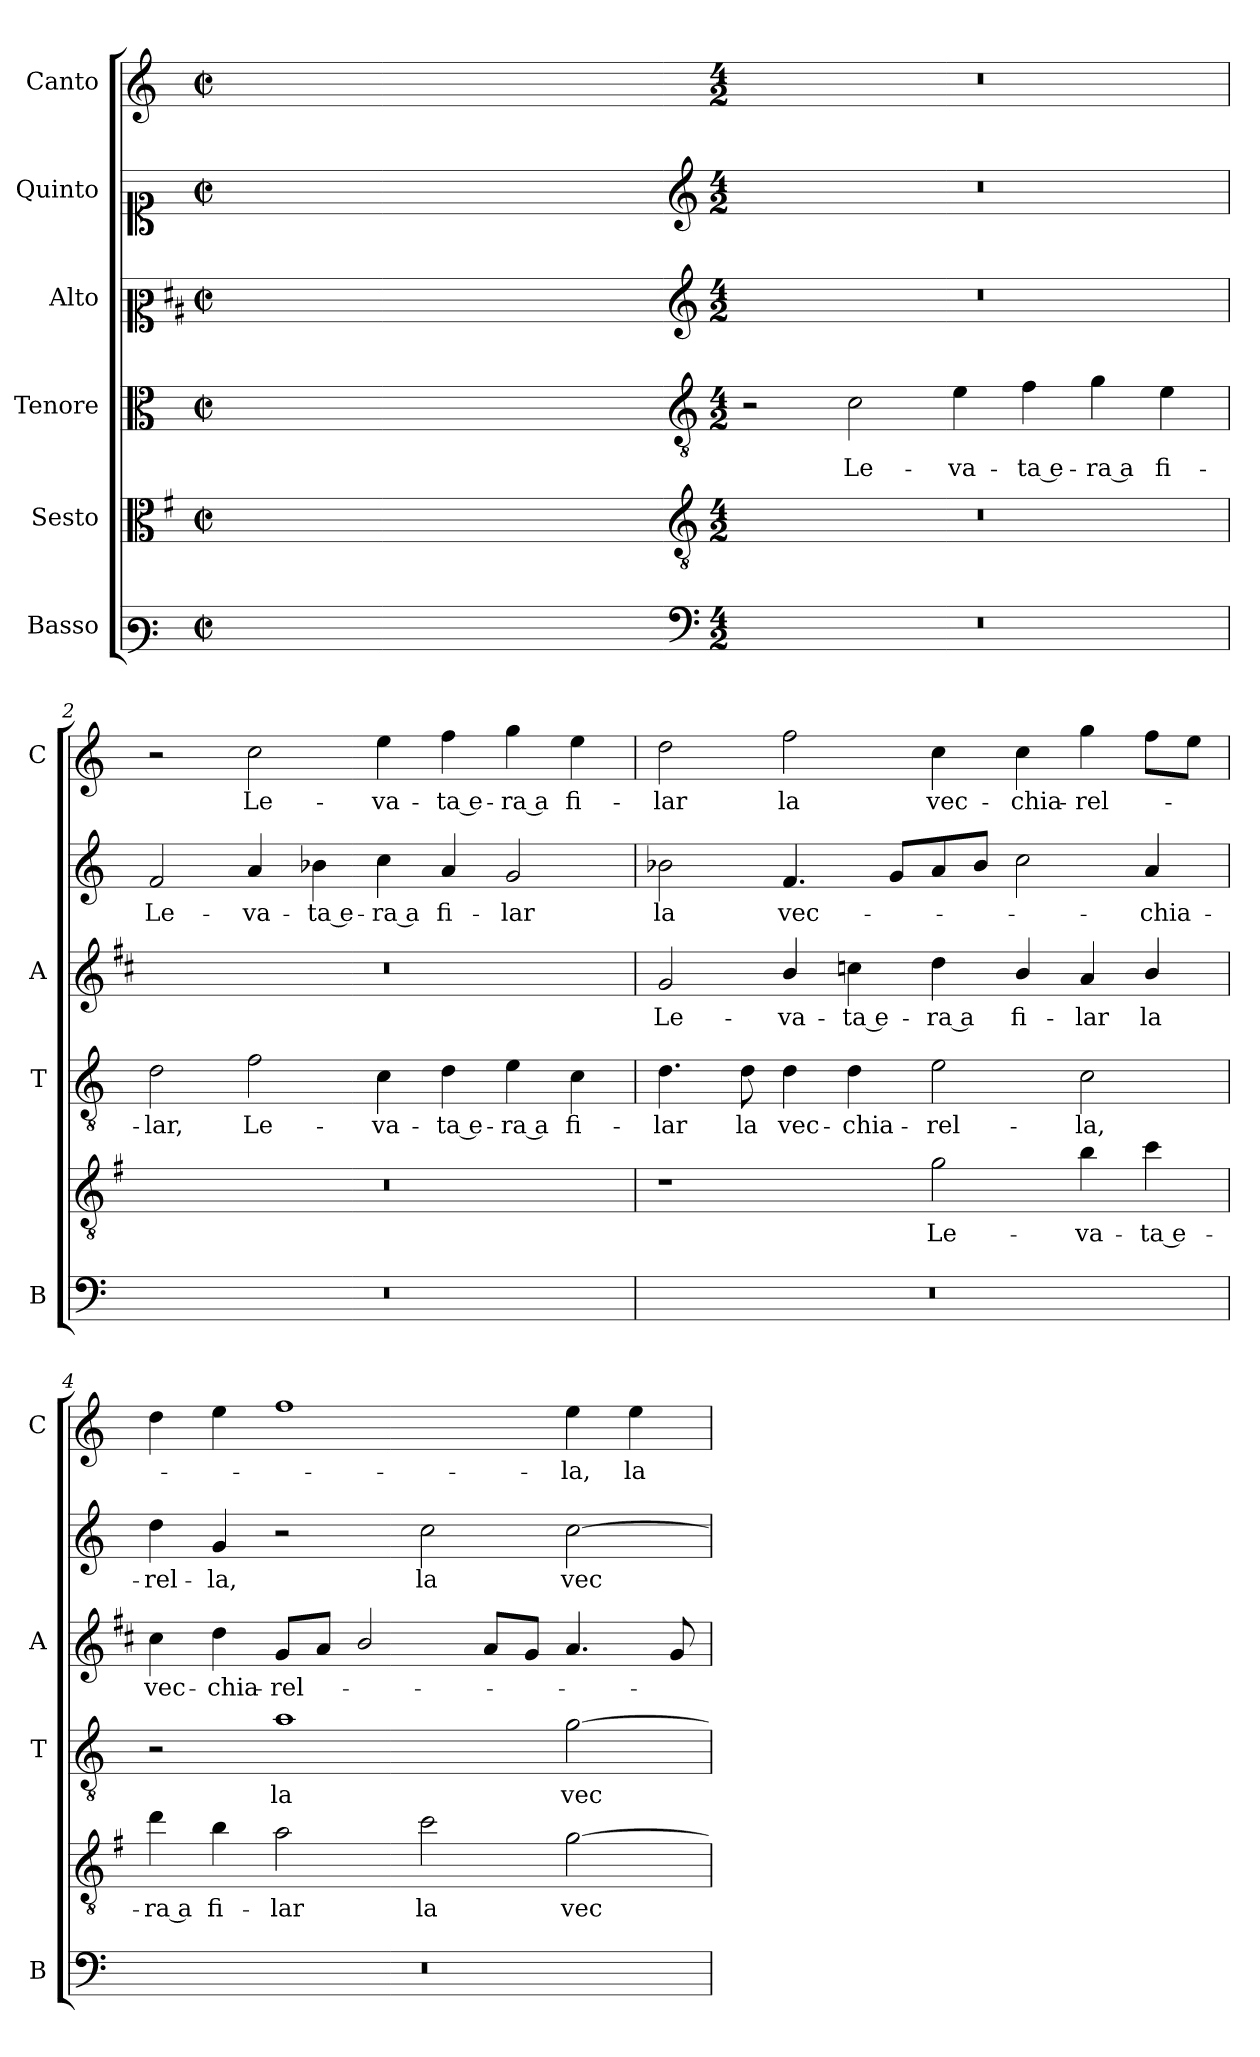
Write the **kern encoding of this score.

**kern	**kern	**text	**kern	**text	**kern	**text	**kern	**text	**kern	**text
*part6	*part5	*part5	*part4	*part4	*part3	*part3	*part2	*part2	*part1	*part1
*staff6	*staff5	*staff5	*staff4	*staff4	*staff3	*staff3	*staff2	*staff2	*staff1	*staff1
*I"Basso	*I"Sesto	*	*I"Tenore	*	*I"Alto	*	*I"Quinto	*	*I"Canto	*
*I'B	*	*	*I'T	*	*I'A	*	*	*	*I'C	*
*clefF3	*clefC3	*	*clefC3	*	*clefC2	*	*clefC1	*	*clefG2	*
*	*ITrd4c7	*	*	*	*ITrd1c2	*	*	*	*	*
*k[]	*k[]	*	*k[]	*	*k[]	*	*k[]	*	*k[]	*
*C:	*C:	*	*C:	*	*C:	*	*C:	*	*C:	*
*M2/2	*M2/2	*	*M2/2	*	*M2/2	*	*M2/2	*	*M2/2	*
*met(c|)	*met(c|)	*	*met(c|)	*	*met(c|)	*	*met(c|)	*	*met(c|)	*
=	=	=	=	=	=	=	=	=	=	=
1ryy	1ryy	.	1ryy	.	1ryy	.	1ryy	.	1ryy	.
=1X-	=1X-	=1X-	=1X-	=1X-	=1X-	=1X-	=1X-	=1X-	=1X-	=1X-
4ryy	4ryy	.	4ryy	.	4ryy	.	4ryy	.	4ryy	.
4ryy	4ryy	.	4ryy	.	4ryy	.	4ryy	.	4ryy	.
4ryy	4ryy	.	4ryy	.	4ryy	.	4ryy	.	4ryy	.
4ryy	4ryy	.	4ryy	.	4ryy	.	4ryy	.	4ryy	.
=1-	=1-	=1-	=1-	=1-	=1-	=1-	=1-	=1-	=1-	=1-
*clefF4	*clefGv2	*	*clefGv2	*	*clefG2	*	*clefG2	*	*	*
*M4/2	*M4/2	*	*M4/2	*	*M4/2	*	*M4/2	*	*M4/2	*
0r	0r	.	2r	.	0r	.	0r	.	0r	.
!	!	!	!	!LO:LY:b	!	!	!	!	!	!
.	.	.	2c\	Le-	.	.	.	.	.	.
!	!	!	!	!LO:LY:b	!	!	!	!	!	!
.	.	.	4e\	-va-	.	.	.	.	.	.
!	!	!	!	!LO:LY:b	!	!	!	!	!	!
.	.	.	4f\	-ta e-	.	.	.	.	.	.
!	!	!	!	!LO:LY:b	!	!	!	!	!	!
.	.	.	4g\	-ra a	.	.	.	.	.	.
!	!	!	!	!LO:LY:b	!	!	!	!	!	!
.	.	.	4e\	fi-	.	.	.	.	.	.
=2	=2	=2	=2	=2	=2	=2	=2	=2	=2	=2
!	!	!	!	!LO:LY:b	!	!	!	!LO:LY:b	!	!
0r	0r	.	2d\	-lar,	0r	.	2f/	Le-	2r	.
!	!	!	!	!LO:LY:b	!	!	!	!LO:LY:b	!	!LO:LY:b
.	.	.	2f\	Le-	.	.	4a/	-va-	2cc\	Le-
!	!	!	!	!	!	!	!	!LO:LY:b	!	!
.	.	.	.	.	.	.	4b-X\	-ta e-	.	.
!	!	!	!	!LO:LY:b	!	!	!	!LO:LY:b	!	!LO:LY:b
.	.	.	4c\	-va-	.	.	4cc\	-ra a	4ee\	-va-
!	!	!	!	!LO:LY:b	!	!	!	!LO:LY:b	!	!LO:LY:b
.	.	.	4d\	-ta e-	.	.	4a/	fi-	4ff\	-ta e-
!	!	!	!	!LO:LY:b	!	!	!	!LO:LY:b	!	!LO:LY:b
.	.	.	4e\	-ra a	.	.	2g/	-lar	4gg\	-ra a
!	!	!	!	!LO:LY:b	!	!	!	!	!	!LO:LY:b
.	.	.	4c\	fi-	.	.	.	.	4ee\	fi-
=3	=3	=3	=3	=3	=3	=3	=3	=3	=3	=3
!	!	!	!	!LO:LY:b	!	!LO:LY:b	!	!LO:LY:b	!	!LO:LY:b
0r	1r	.	4.d\	-lar	2f/	Le-	2b-X\	la	2dd\	-lar
!	!	!	!	!LO:LY:b	!	!	!	!	!	!
.	.	.	8d\	la	.	.	.	.	.	.
!	!	!	!	!LO:LY:b	!	!LO:LY:b	!	!LO:LY:b	!	!LO:LY:b
.	.	.	4d\	vec-	4a/	-va-	4.f/	vec-	2ff\	la
!	!	!	!	!LO:LY:b	!	!LO:LY:b	!	!	!	!
.	.	.	4d\	-chia-	4b-X\	-ta e-	.	.	.	.
.	.	.	.	.	.	.	8g/L	.	.	.
!	!	!LO:LY:b	!	!LO:LY:b	!	!LO:LY:b	!	!	!	!LO:LY:b
.	2c\	Le-	2e\	-rel-	4cc\	-ra a	8a/	.	4cc\	vec-
.	.	.	.	.	.	.	8b-/J	.	.	.
!	!	!	!	!	!	!LO:LY:b	!	!	!	!LO:LY:b
.	.	.	.	.	4a/	fi-	2cc\	.	4cc\	-chia-
!	!	!LO:LY:b	!	!LO:LY:b	!	!LO:LY:b	!	!	!	!LO:LY:b
.	4e\	-va-	2c\	-la,	4g/	-lar	.	.	4gg\	-rel-
!	!	!LO:LY:b	!	!	!	!LO:LY:b	!	!LO:LY:b	!	!
.	4f\	-ta e-	.	.	4a/	la	4a/	-chia-	8ff\L	.
.	.	.	.	.	.	.	.	.	8ee\J	.
!!LO:LB:g=z
=4	=4	=4	=4	=4	=4	=4	=4	=4	=4	=4
!	!	!LO:LY:b	!	!	!	!LO:LY:b	!	!LO:LY:b	!	!
0r	4g\	-ra a	2r	.	4b\	vec-	4dd\	-rel-	4dd\	.
!	!	!LO:LY:b	!	!	!	!LO:LY:b	!	!LO:LY:b	!	!
.	4e\	fi-	.	.	4cc\	-chia-	4g/	-la,	4ee\	.
!	!	!LO:LY:b	!	!LO:LY:b	!	!LO:LY:b	!	!	!	!
.	2d\	-lar	1a	la	8f/L	-rel-	2r	.	1ff	.
.	.	.	.	.	8g/J	.	.	.	.	.
.	.	.	.	.	2a/	.	.	.	.	.
!	!	!LO:LY:b	!	!	!	!	!	!LO:LY:b	!	!
.	2f\	la	.	.	.	.	2cc\	la	.	.
.	.	.	.	.	8g/L	.	.	.	.	.
.	.	.	.	.	8f/J	.	.	.	.	.
!	!	!LO:LY:b	!	!LO:LY:b	!	!	!	!LO:LY:b	!	!LO:LY:b
.	[2c\	vec-	[2g\	vec-	4.g/	.	[2cc\	vec-	4ee\	-la,
!	!	!	!	!	!	!	!	!	!	!LO:LY:b
.	.	.	.	.	.	.	.	.	4ee\	la
.	.	.	.	.	8f/	.	.	.	.	.
=	=	=	=	=	=	=	=	=	=	=
*-	*-	*-	*-	*-	*-	*-	*-	*-	*-	*-
